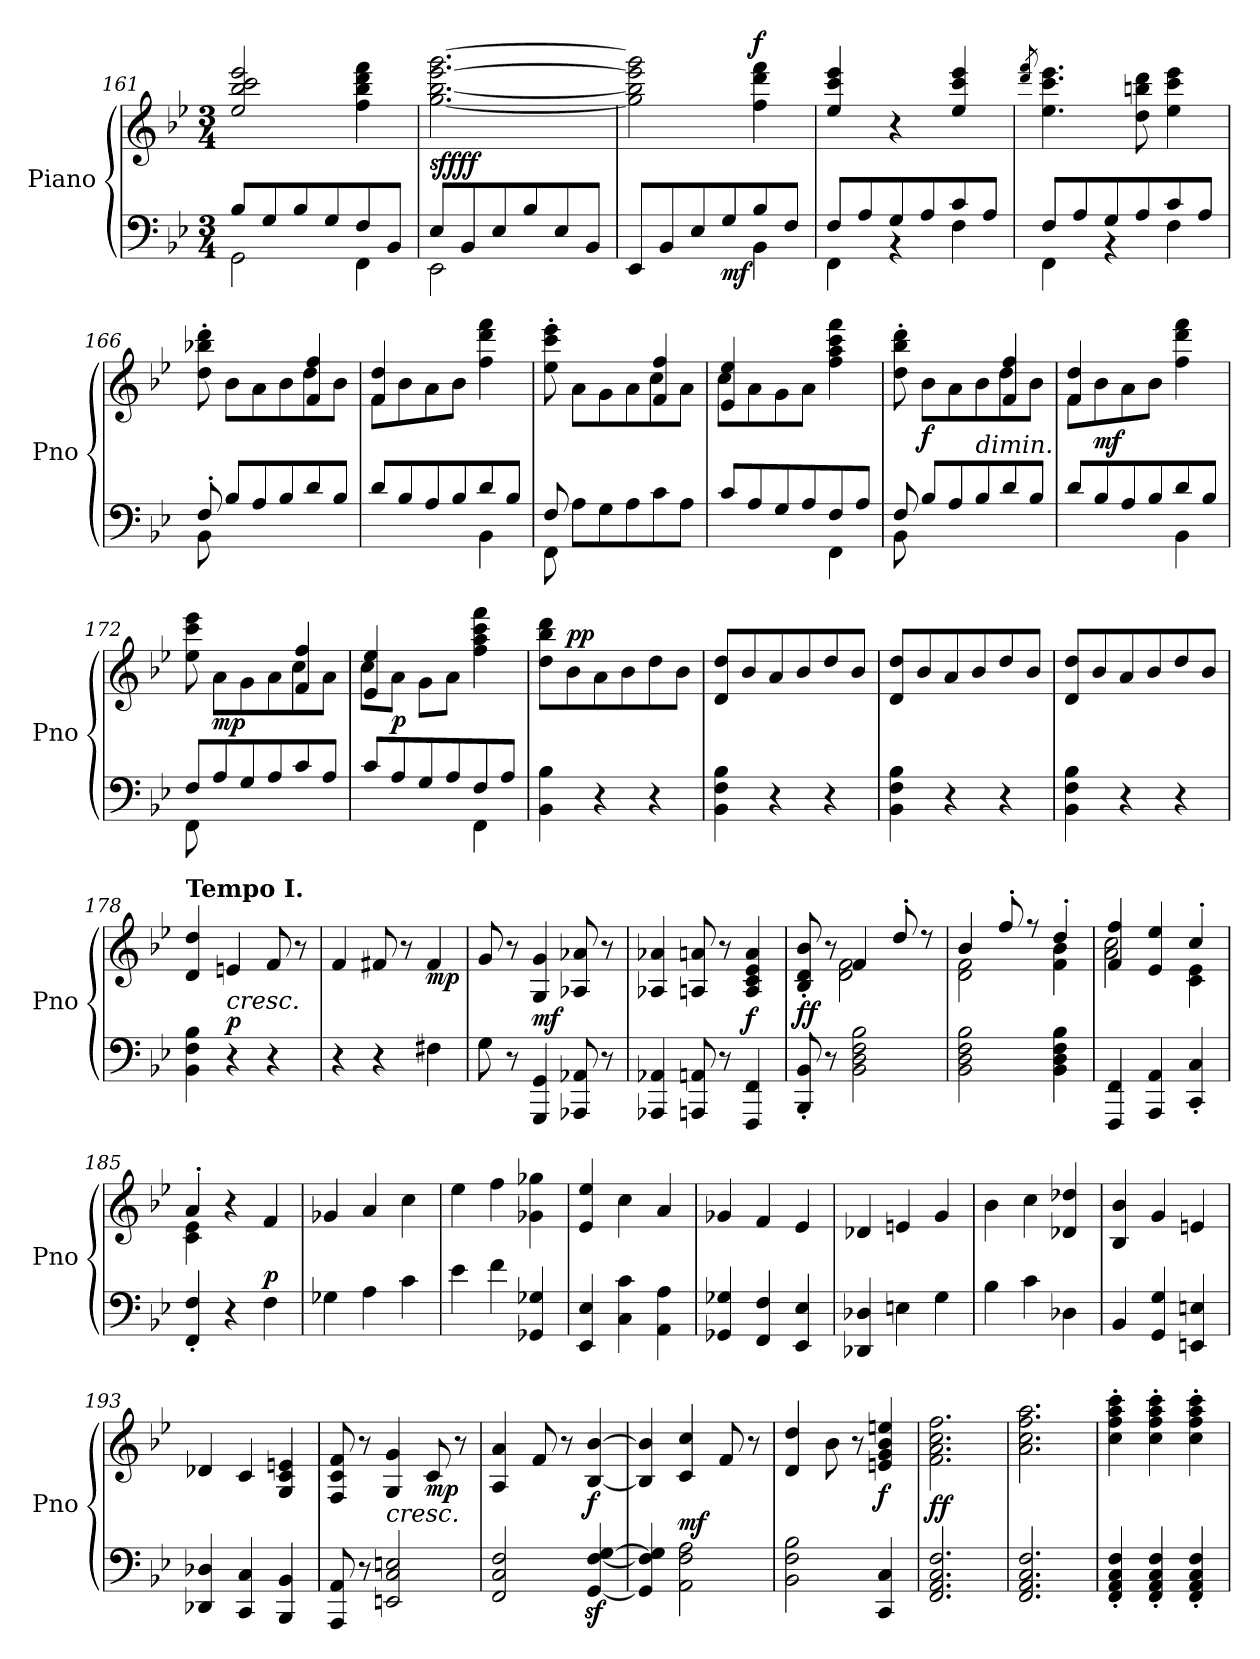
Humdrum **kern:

**kern	**kern	**dynam
*part1	*part1	*part1
*staff2	*staff1	*staff1/2
*I"Piano	*	*
*I'Pno	*	*
*clefF4	*clefG2	*
*k[b-e-]	*k[b-e-]	*
*M3/4	*M3/4	*
=161	=161	=161
*^	*	*
8B-/L	2GG\	2ee-/ 2bb-/ 2ccc/ 2eee-/	.
8G/	.	.	.
8B-/	.	.	.
8G/	.	.	.
8F/	4FF\	4ff\ 4bb-\ 4ddd\ 4fff\	.
8BB-/J	.	.	.
=162	=162	=162	=162
!	!	!	!LO:DY:a=2
!	!	!	!LO:DY:n=1:b=2
!	!	!	!LO:DY:n=2:a
8E-/L	2EE-\	[2.gg\ [2.bb-\ [2.eee-\ [2.ggg\	sf f ff
8BB-/	.	.	.
8E-/	.	.	.
8B-/	.	.	.
8E-/	4ryy	.	.
8BB-/J	.	.	.
=163	=163	=163	=163
8EE-/L	2rEEyy	2gg\] 2bb-\] 2eee-\] 2ggg\]	.
8BB-/	.	.	.
8E-/	.	.	.
!	!	!	!LO:DY:b=2
8G/	.	.	mf
!	!	!	!LO:DY:a
8B-/	4BB-\	4ff\ 4ddd\ 4fff\	f
8F/J	.	.	.
=164	=164	=164	=164
8F/L	4FF\	4ee-/ 4ccc/ 4eee-/	.
8A/	.	.	.
8G/	4rBB	4r	.
8A/	.	.	.
8c/	4F\	4ee-/ 4ccc/ 4eee-/	.
8A/J	.	.	.
!!LO:LB:g=z
=165	=165	=165	=165
.	.	8qddd/ 8qfff/	.
8F/L	4FF\	4.ee-\ 4.ccc\ 4.eee-\	.
8A/	.	.	.
8G/	4rBB	.	.
8A/	.	8dd\ 8bbn\ 8ddd\	.
8c/	4F\	4ee-\ 4ccc\ 4eee-\	.
8A/J	.	.	.
=166	=166	=166	=166
*	*	*^	*
8F'/	8BB-\	8dd\' 8bb-X\' 8ddd\'	8ryy	.
8B-/L	8ryy	8ryy	8b-\L	.
8A/	2ryy	4ryy	8a\	.
8B-/	.	.	8b-\	.
!	!	!	!	!LO:DY:a=2
!	!	!	!	!LO:DY:n=1:a
!	!	!	!	!LO:DY:n=2:b
8d/	.	4f/ 4ff/	8dd\	mf ff sf
8B-/J	.	.	8b-\J	.
=167	=167	=167	=167	=167
!	!	!	!	!LO:DY:a=2
!	!	!	!	!LO:DY:n=1:a
8d/L	2ryy	4f/ 4dd/	8f\L	mp mf
8B-/	.	.	8b-\	.
8A/	.	4ryy	8a\	.
8B-/	.	.	8b-\J	.
8d/	4BB-\	4ff\ 4ddd\ 4fff\	4rddyy	.
8B-/J	.	.	.	.
=168	=168	=168	=168	=168
8F/	8FF\	8ee-\' 8ccc\' 8eee-\'	8rddyy	.
8A\L	8ryy	8ryy	8a\L	.
8G\	2ryy	4ryy	8g\	.
8A\	.	.	8a\	.
!	!	!	!	!LO:DY:b=2
!	!	!	!	!LO:DY:n=1:a
!	!	!	!	!LO:DY:n=2:b
8c\	.	4f/ 4ff/	8cc\	mf ff sf
8A\J	.	.	8a\J	.
=169	=169	=169	=169	=169
!	!	!	!	!LO:DY:b=2
!	!	!	!	!LO:DY:n=1:a
8c/L	2ryy	4e-/ 4ee-/	8cc\L	mp mf
8A/	.	.	8a\	.
8G/	.	4ryy	8g\	.
8A/	.	.	8a\J	.
8F/	4FF\	4ff\ 4aa\ 4ccc\ 4fff\	4ryy	.
8A/J	.	.	.	.
=170	=170	=170	=170	=170
8F/	8BB-\	8dd\' 8bb-\' 8ddd\'	8rddyy	.
!	!	!	!	!LO:DY:b
8B-/L	8ryy	8ryy	8b-\L	f
8A/	2ryy	4ryy	8a\	.
!LO:TX:a:i:t=dimin.	!	!	!	!
8B-/	.	.	8b-\	.
8d/	.	4f/ 4ff/	8dd\	.
8B-/J	.	.	8b-\J	.
=171	=171	=171	=171	=171
8d/L	2ryy	4f/ 4dd/	8f\L	.
!	!	!	!	!LO:DY:b
8B-/	.	.	8b-\	mf
8A/	.	4ryy	8a\	.
8B-/	.	.	8b-\J	.
8d/	4BB-\	4ff\ 4ddd\ 4fff\	4rddyy	.
8B-/J	.	.	.	.
!!LO:LB:g=z	!!
=172	=172	=172	=172	=172
8F/L	8FF\	8ee-\ 8ccc\ 8eee-\	8rgyy	.
!	!	!	!	!LO:DY:b
8A/	8ryy	8ryy	8a\L	mp
8G/	2ryy	4ryy	8g\	.
8A/	.	.	8a\	.
8c/	.	4f/ 4ff/	8cc\	.
8A/J	.	.	8a\J	.
=173	=173	=173	=173	=173
8c/L	2ryy	4e-/ 4ee-/	8cc\L	.
!	!	!	!	!LO:DY:a=2
8A/	.	.	8a\J	p
8G/	.	4ryy	8g\L	.
8A/	.	.	8a\J	.
8F/	4FF\	4ff\ 4aa\ 4ccc\ 4fff\	4ryy	.
8A/J	.	.	.	.
*v	*v	*	*	*
*	*v	*v	*
=174	=174	=174
4BB-\ 4B-\	8dd\ 8bb-\ 8ddd\L	.
!	!	!LO:DY:a
.	8b-\	pp
4r	8a\	.
.	8b-\	.
4r	8dd\	.
.	8b-\J	.
=175	=175	=175
4BB-\ 4F\ 4B-\	8d/ 8dd/L	.
.	8b-/	.
4r	8a/	.
.	8b-/	.
4r	8dd/	.
.	8b-/J	.
=176	=176	=176
4BB-\ 4F\ 4B-\	8d/ 8dd/L	.
.	8b-/	.
4r	8a/	.
.	8b-/	.
4r	8dd/	.
.	8b-/J	.
=177	=177	=177
4BB-\ 4F\ 4B-\	8d/ 8dd/L	.
.	8b-/	.
4r	8a/	.
.	8b-/	.
4r	8dd/	.
.	8b-/J	.
!!LO:PB:g=z
=178	=178	=178
!	!LO:TX:a:B:t=Tempo I.	!
4BB-\ 4F\ 4B-\	4d/ 4dd/	.
!LO:TX:a:i:t=cresc.	!	!
!	!	!LO:DY:a=2
4r	4en/	p
4r	8f/	.
.	8r	.
=179	=179	=179
4r	4f/	.
4r	8f#X/	.
.	8r	.
!	!	!LO:DY:b
4F#X\	4f#/	mp
=180	=180	=180
8G\	8g/	.
8r	8r	.
!	!	!LO:DY:a=2
4GGG/ 4GG/	4G/ 4g/	mf
8AAA-X/ 8AA-X/	8A-X/ 8a-X/	.
8r	8r	.
=181	=181	=181
4AAA-X/ 4AA-X/	4A-X/ 4a-X/	.
8AAAn/ 8AAn/	8An/ 8an/	.
8r	8r	.
!	!	!LO:DY:a=2
4FFF/ 4FF/	4A/ 4c/ 4e-/ 4a/	f
=182	=182	=182
*	*^	*
!	!	!	!LO:DY:a=2
8BBB-/' 8BB-/'	8B-/' 8d/' 8b-/'	4rcyy	ff
8r	8r	.	.
2BB-\ 2D\ 2F\ 2B-\	4f/	2d\ 2f\	.
.	8dd'/	.	.
.	8r	.	.
=183	=183	=183	=183
2BB-\ 2D\ 2F\ 2B-\	4b-/	2d\ 2f\	.
.	8ff'/	.	.
.	8r	.	.
4BB-\ 4D\ 4F\ 4B-\	4dd'/	4f\ 4b-\	.
=184	=184	=184	=184
4FFF/ 4FF/	4f/ 4ff/	2a\ 2cc\	.
4AAA/ 4AA/	4e-/ 4ee-/	.	.
4CC/' 4C/'	4cc'/	4c\ 4e-\	.
=185	=185	=185	=185
4FF/' 4F/'	4a'/	4c\ 4e-\	.
4r	4r	2rgyy	.
!	!	!	!LO:DY:a=2
4F\	4f/	.	p
*	*v	*v	*
!!LO:LB:g=z
=186	=186	=186
4G-X\	4g-X/	.
4A\	4a/	.
4c\	4cc\	.
=187	=187	=187
4e-\	4ee-\	.
4f\	4ff\	.
4GG-X/ 4G-X/	4g-X\ 4gg-X\	.
=188	=188	=188
4EE-/ 4E-/	4e-/ 4ee-/	.
4C\ 4c\	4cc\	.
4AA\ 4A\	4a/	.
=189	=189	=189
4GG-X/ 4G-X/	4g-X/	.
4FF/ 4F/	4f/	.
4EE-/ 4E-/	4e-/	.
=190	=190	=190
4DD-X/ 4D-X/	4d-X/	.
4En\	4en/	.
4G\	4g/	.
=191	=191	=191
4B-\	4b-\	.
4c\	4cc\	.
4D-X\	4d-X/ 4dd-X/	.
=192	=192	=192
4BB-/	4B-/ 4b-/	.
4GG/ 4G/	4g/	.
4EEn/ 4En/	4en/	.
=193	=193	=193
4DD-X/ 4D-X/	4d-X/	.
4CC/ 4C/	4c/	.
4BBB-/ 4BB-/	4G/ 4c/ 4en/	.
!!LO:LB:g=z
=194	=194	=194
8AAA/ 8AA/	8F/ 8c/ 8f/	.
8r	8r	.
!LO:TX:a:i:t=cresc.	!	!
2EEn/ 2C/ 2En/	4G/ 4g/	.
!	!	!LO:DY:b
.	8c/	mp
.	8r	.
=195	=195	=195
2FF/ 2C/ 2F/	4A/ 4a/	.
.	8f/	.
.	8r	.
!	!	!LO:DY:a=2
[4GG/z> [4F/z> [4G/z>	[4B-/ [4b-/	f
=196	=196	=196
4GG/] 4F/] 4G/]	4B-/] 4b-/]	.
!	!	!LO:DY:a=2
2AA\ 2F\ 2A\	4c/ 4cc/	mf
.	8f/	.
.	8r	.
=197	=197	=197
2BB-\ 2F\ 2B-\	4d/ 4dd/	.
.	8b-\	.
.	8r	.
!	!	!LO:DY:b
4CC/ 4C/	4en/ 4g/ 4b-/ 4een/	f
=198	=198	=198
!	!	!LO:DY:a=2
2.FF/ 2.AA/ 2.C/ 2.F/	2.f\ 2.a\ 2.cc\ 2.ff\	ff
=199	=199	=199
2.FF/ 2.AA/ 2.C/ 2.F/	2.a\ 2.cc\ 2.ff\ 2.aa\	.
=200	=200	=200
4FF/' 4AA/' 4C/' 4F/'	4cc\' 4ff\' 4aa\' 4ccc\'	.
4FF/' 4AA/' 4C/' 4F/'	4cc\' 4ff\' 4aa\' 4ccc\'	.
4FF/' 4AA/' 4C/' 4F/'	4cc\' 4ff\' 4aa\' 4ccc\'	.
=	=	=
*-	*-	*-
